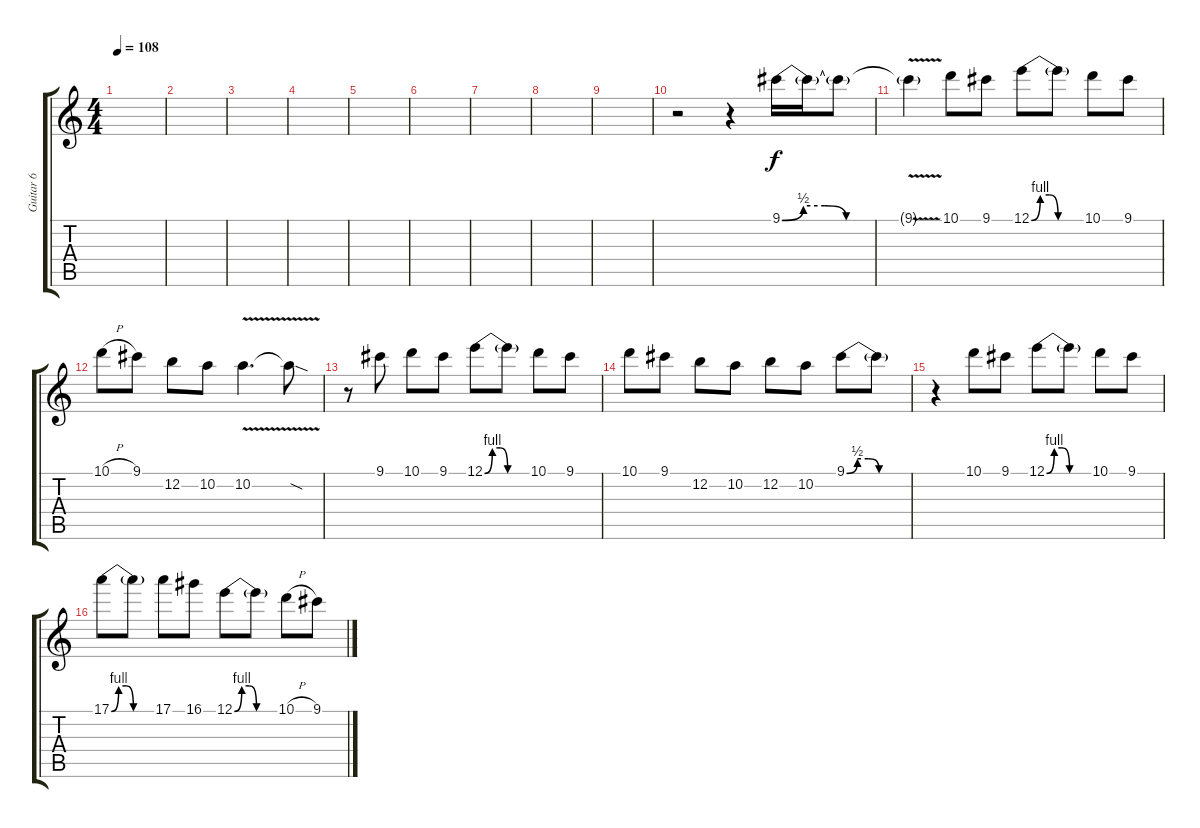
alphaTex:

\track ("Guitar 6" "Guitar 6") {instrument distortionguitar}
\staff {score tabs}
\tuning (E4 B3 G3 D3 A2 E2) {hide}
\ts (4 4)
\tempo 108
\clef g2
\ks c
|
|
|
|
|
|
|
|
|
r.2 r.4 9.1{be (custom 0 0 10 2 20 2 30 0 60 0)}.16 9.1{t}.16 9.1{t}.8 |
9.1{v t}.4 10.1.8 9.1.8 12.1{be (custom 0 0 10 4 20 4 30 0 60 0)}.8 12.1{t}.8 10.1.8 9.1.8 |
10.1{h}.8 9.1.8 12.2.8 10.2.8 10.2{v}.4{d} 10.2{sod t}.8 |
r.8 9.1.8 10.1.8 9.1.8 12.1{be (custom 0 0 10 4 20 4 30 0 60 0)}.8 12.1{t}.8 10.1.8 9.1.8 |
10.1.8 9.1.8 12.2.8 10.2.8 12.2.8 10.2.8 9.1{be (custom 0 0 10 2 20 2 30 0 60 0)}.8 9.1{t}.8 |
r.4 10.1.8 9.1.8 12.1{be (custom 0 0 10 4 20 4 30 0 60 0)}.8 12.1{t}.8 10.1.8 9.1.8 |
17.1{be (custom 0 0 10 4 20 4 30 0 60 0)}.8 17.1{t}.8 17.1.8 16.1.8 12.1{be (custom 0 0 10 4 20 4 30 0 60 0)}.8 12.1{t}.8 10.1{h}.8 9.1.8
